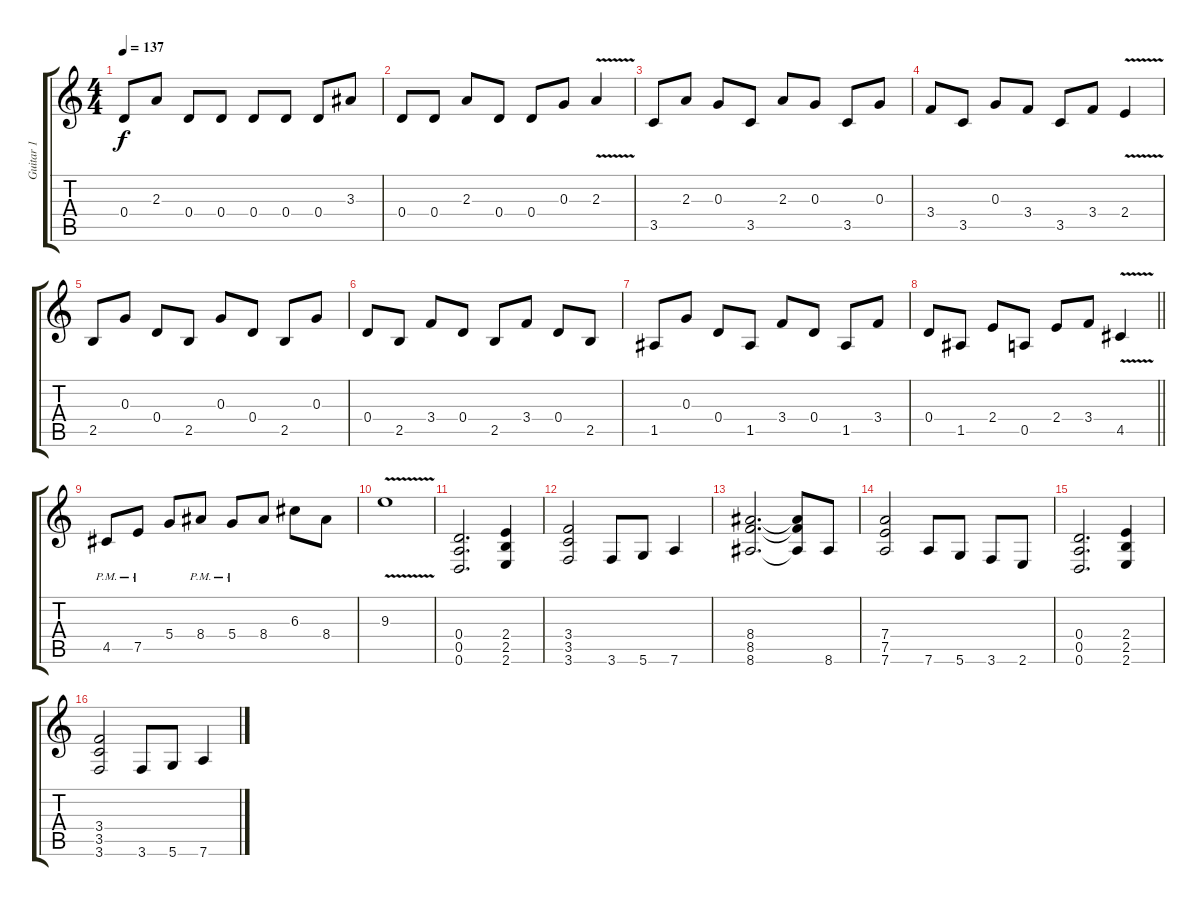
\track ("Guitar 1" "Guitar 1") {instrument distortionguitar}
\staff {score tabs}
\tuning (E4 B3 G3 D3 A2 D2) {hide}
\ts (4 4)
\tempo 137
\clef g2
\ks c
0.4.8{dy f} 2.3.8 0.4.8 0.4.8 0.4.8 0.4.8 0.4.8 3.3.8 |
0.4.8 0.4.8 2.3.8 0.4.8 0.4.8 0.3.8 2.3{v}.4 |
3.5.8 2.3.8 0.3.8 3.5.8 2.3.8 0.3.8 3.5.8 0.3.8 |
3.4.8 3.5.8 0.3.8 3.4.8 3.5.8 3.4.8 2.4{v}.4 |
2.5.8 0.3.8 0.4.8 2.5.8 0.3.8 0.4.8 2.5.8 0.3.8 |
0.4.8 2.5.8 3.4.8 0.4.8 2.5.8 3.4.8 0.4.8 2.5.8 |
1.5.8 0.3.8 0.4.8 1.5.8 3.4.8 0.4.8 1.5.8 3.4.8 |
\barLineRight lightlight
0.4.8 1.5.8 2.4.8 0.5.8 2.4.8 3.4.8 4.5{v}.4 |
4.5{pm}.8 7.5{pm}.8 5.4.8 8.4{pm}.8 5.4{pm}.8 8.4.8 6.3.8 8.4.8 |
9.3{v}.1 |
(0.4 0.5 0.6).2{d} (2.4 2.5 2.6).4 |
(3.4 3.5 3.6).2 3.6.8 5.6.8 7.6.4 |
(8.4 8.5 8.6).2{d} (8.4{t} 8.5{t} 8.6{t}).8 8.6.8 |
(7.4 7.5 7.6).2 7.6.8 5.6.8 3.6.8 2.6.8 |
(0.4 0.5 0.6).2{d} (2.4 2.5 2.6).4 |
(3.4 3.5 3.6).2 3.6.8 5.6.8 7.6.4
